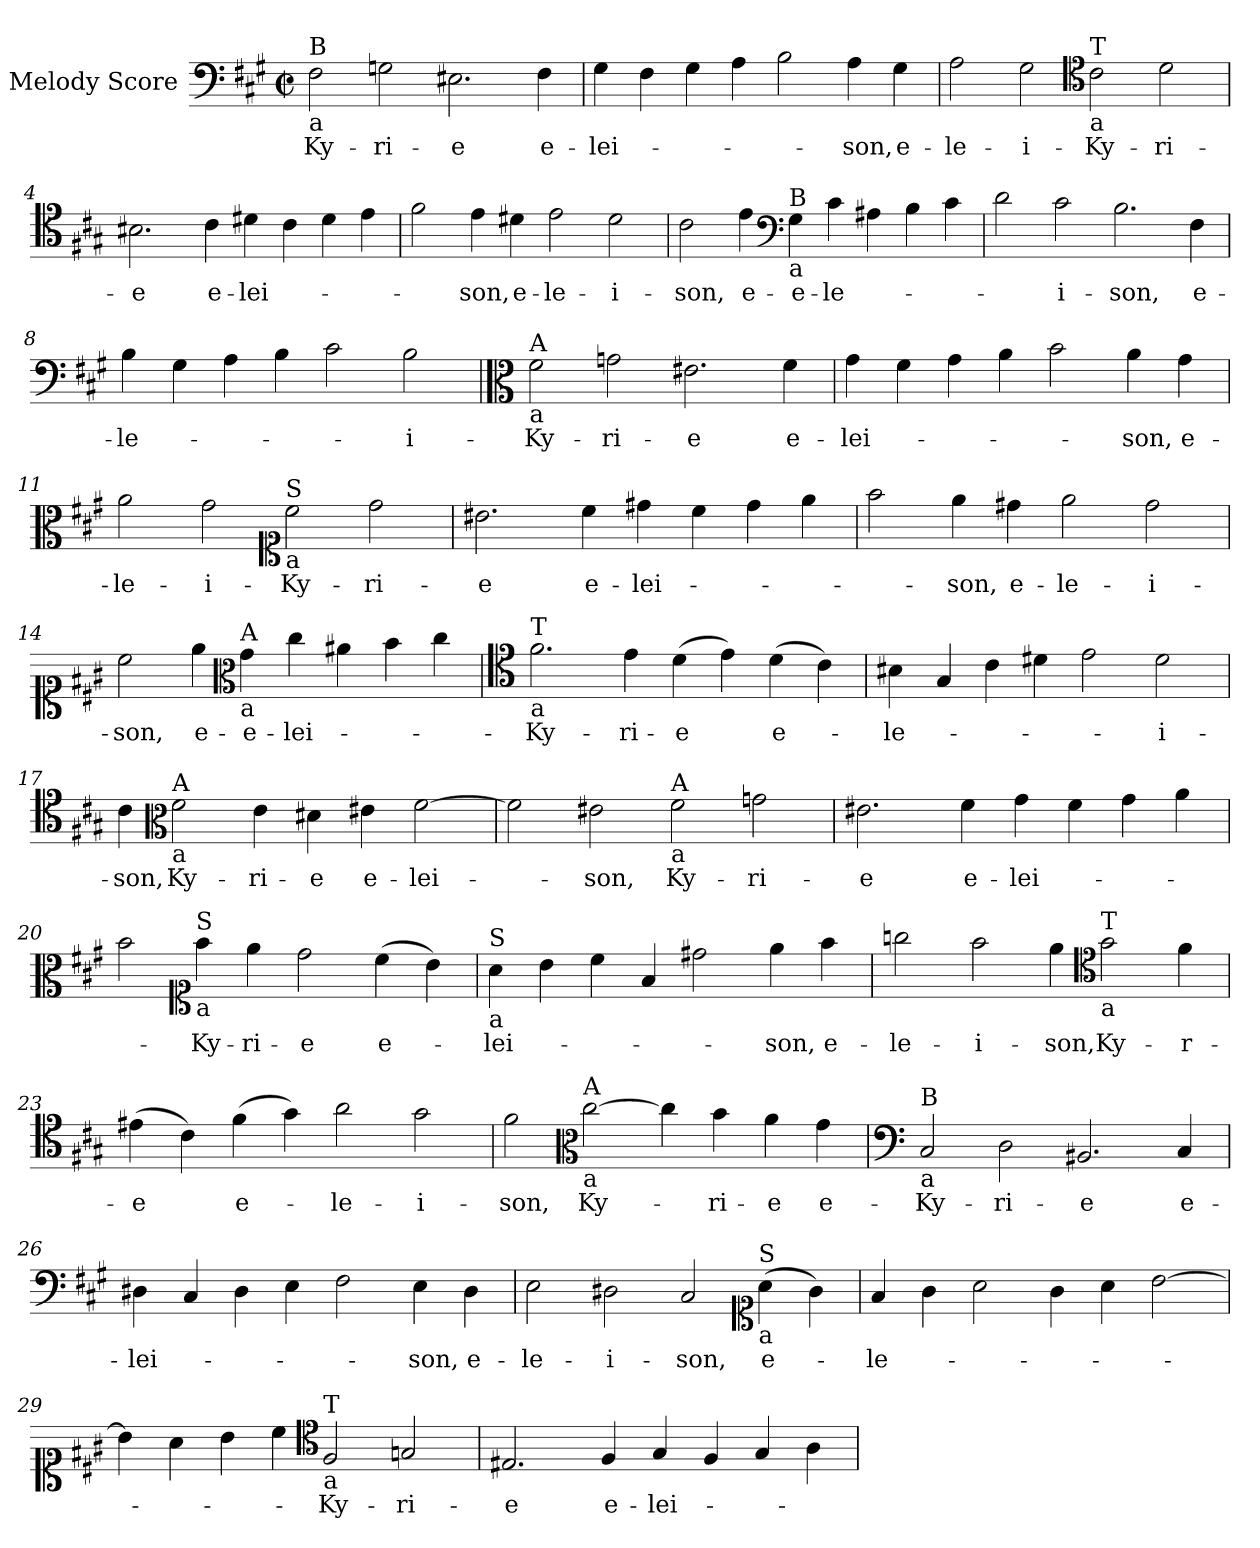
**kern	**text
*part1	*part1
*staff1	*staff1
*I"Melody Score	*
*clefF4	*
*k[f#c#g#]	*
*M4/2	*
*met(c|)	*
*MM172	*
=1	=1
!LO:TX:a:t=B	!
!LO:TX:b:t=a	!
!	!LO:LY:b
2F#\	Ky-
!	!LO:LY:b
2Gn\	-ri-
!	!LO:LY:b
2.E#X\	-e
!	!LO:LY:b
4F#\	e-
=2	=2
!	!LO:LY:b
4G#\	-lei-
4F#\	.
4G#\	.
4A\	.
2B\	.
!	!LO:LY:b
4A\	-son,
!	!LO:LY:b
4G#\	e-
=3	=3
!	!LO:LY:b
2A\	-le-
!	!LO:LY:b
2G#\	-i-
*clefC4	*
!LO:TX:a:t=T	!
!LO:TX:b:t=a	!
!	!LO:LY:b
2c#\	Ky-
!	!LO:LY:b
2d\	-ri-
=4	=4
!	!LO:LY:b
2.B#X\	-e
!	!LO:LY:b
4c#\	e-
!	!LO:LY:b
4d#X\	-lei-
4c#\	.
4d#\	.
4e\	.
=5	=5
2f#\	.
!	!LO:LY:b
4e\	-son,
!	!LO:LY:b
4d#X\	e-
!	!LO:LY:b
2e\	-le-
!	!LO:LY:b
2d#\	-i-
=6	=6
!	!LO:LY:b
2c#\	-son,
!	!LO:LY:b
4e	e-
*clefF4	*
!LO:TX:a:t=B	!
!LO:TX:b:t=a	!
!	!LO:LY:b
4G#\	e-
!	!LO:LY:b
4c#\	-le-
4A#X\	.
4B\	.
4c#\	.
=7	=7
2d\	.
!	!LO:LY:b
2c#\	-i-
!	!LO:LY:b
2.B\	-son,
!	!LO:LY:b
4F#\	e-
=8	=8
!	!LO:LY:b
4B\	-le-
4G#\	.
4A\	.
4B\	.
2c#\	.
!	!LO:LY:b
2B\	-i-
=9	=9
*clefC3	*
!LO:TX:a:t=A	!
!LO:TX:b:t=a	!
!	!LO:LY:b
2f#\	Ky-
!	!LO:LY:b
2gn\	-ri-
!	!LO:LY:b
2.e#X\	-e
!	!LO:LY:b
4f#\	e-
=10	=10
!	!LO:LY:b
4g#\	-lei-
4f#\	.
4g#\	.
4a\	.
2b\	.
!	!LO:LY:b
4a\	-son,
!	!LO:LY:b
4g#\	e-
=11	=11
!	!LO:LY:b
2a\	-le-
!	!LO:LY:b
2g#\	-i-
*clefC1	*
!LO:TX:a:t=S	!
!LO:TX:b:t=a	!
!	!LO:LY:b
2cc#\	Ky-
!	!LO:LY:b
2dd\	-ri-
=12	=12
!	!LO:LY:b
2.b#X\	-e
!	!LO:LY:b
4cc#\	e-
!	!LO:LY:b
4dd#X\	-lei-
4cc#\	.
4dd#\	.
4ee\	.
=13	=13
2ff#\	.
!	!LO:LY:b
4ee\	-son,
!	!LO:LY:b
4dd#X\	e-
!	!LO:LY:b
2ee\	-le-
!	!LO:LY:b
2dd#\	-i-
=14	=14
!	!LO:LY:b
2cc#\	-son,
!	!LO:LY:b
4ee	e-
*clefC3	*
!LO:TX:a:t=A	!
!LO:TX:b:t=a	!
!	!LO:LY:b
4g#\	e-
!	!LO:LY:b
4cc#\	-lei-
4a#X\	.
4b\	.
4cc#\	.
=15	=15
*clefC4	*
!LO:TX:a:t=T	!
!LO:TX:b:t=a	!
!	!LO:LY:b
2.f#\	Ky-
!	!LO:LY:b
4e\	-ri-
!	!LO:LY:b
(4d\	-e
4e\)	.
!	!LO:LY:b
(4d\	e-
4c#\)	.
=16	=16
!	!LO:LY:b
4B#X\	-le-
4G#/	.
4c#\	.
4d#X\	.
2e\	.
!	!LO:LY:b
2d#\	-i-
=17	=17
!	!LO:LY:b
4c#\	-son,
*clefC3	*
!LO:TX:a:t=A	!
!LO:TX:b:t=a	!
!	!LO:LY:b
2f#\	Ky-
!	!LO:LY:b
4e\	-ri-
!	!LO:LY:b
4d#X\	-e
!	!LO:LY:b
4e#X\	e-
!	!LO:LY:b
[2f#\	-lei-
=18	=18
2f#\]	.
!	!LO:LY:b
2e#X\	-son,
!LO:TX:a:t=A	!
!LO:TX:b:t=a	!
!	!LO:LY:b
2f#\	Ky-
!	!LO:LY:b
2gn\	-ri-
=19	=19
!	!LO:LY:b
2.e#X\	-e
!	!LO:LY:b
4f#\	e-
!	!LO:LY:b
4g#\	-lei-
4f#\	.
4g#\	.
4a\	.
=20	=20
2b\	.
*clefC1	*
!LO:TX:a:t=S	!
!LO:TX:b:t=a	!
!	!LO:LY:b
4ff#\	Ky-
!	!LO:LY:b
4ee\	-ri-
!	!LO:LY:b
2dd\	-e
!	!LO:LY:b
(4cc#\	e-
4b\)	.
=21	=21
!LO:TX:a:t=S	!
!LO:TX:b:t=a	!
!	!LO:LY:b
4a\	-lei-
4b\	.
4cc#\	.
4f#/	.
2dd#X\	.
!	!LO:LY:b
4ee\	-son,
!	!LO:LY:b
4ff#\	e-
=22	=22
!	!LO:LY:b
2ggn\	-le-
!	!LO:LY:b
2ff#\	-i-
!	!LO:LY:b
4ee\	-son,
*clefC4	*
!LO:TX:a:t=T	!
!LO:TX:b:t=a	!
!	!LO:LY:b
2g#\	Ky-
!	!LO:LY:b
4f#\	-r-
=23	=23
!	!LO:LY:b
(4e#X\	-e
4c#\)	.
!	!LO:LY:b
(4f#\	e-
4g#\)	.
!	!LO:LY:b
2a\	-le-
!	!LO:LY:b
2g#\	-i-
=24	=24
!	!LO:LY:b
2f#\	-son,
*clefC3	*
!LO:TX:a:t=A	!
!LO:TX:b:t=a	!
!	!LO:LY:b
[2cc#\	Ky-
4cc#\]	.
!	!LO:LY:b
4b\	-ri-
!	!LO:LY:b
4a\	-e
!	!LO:LY:b
4g#\	e-
=25	=25
*clefF4	*
!LO:TX:a:t=B	!
!LO:TX:b:t=a	!
!	!LO:LY:b
2C#/	Ky-
!	!LO:LY:b
2D\	-ri-
!	!LO:LY:b
2.BB#X/	-e
!	!LO:LY:b
4C#/	e-
=26	=26
!	!LO:LY:b
4D#X\	-lei-
4C#/	.
4D#\	.
4E\	.
2F#\	.
!	!LO:LY:b
4E\	-son,
!	!LO:LY:b
4D#\	e-
=27	=27
!	!LO:LY:b
2E\	-le-
!	!LO:LY:b
2D#X\	-i-
!	!LO:LY:b
2C#/	-son,
*clefC1	*
!LO:TX:a:t=S	!
!LO:TX:b:t=a	!
!	!LO:LY:b
(4a\	e-
4g#\)	.
=28	=28
!	!LO:LY:b
4f#/	-le-
4g#\	.
2a\	.
4g#\	.
4a\	.
[2b\	.
=29	=29
4b\]	.
4a\	.
4b\	.
4cc#\	.
*clefC4	*
!LO:TX:a:t=T	!
!LO:TX:b:t=a	!
!	!LO:LY:b
2F#/	Ky-
!	!LO:LY:b
2Gn/	-ri-
=30	=30
!	!LO:LY:b
2.E#X/	-e
!	!LO:LY:b
4F#/	e-
!	!LO:LY:b
4G#/	-lei-
4F#/	.
4G#/	.
4A\	.
=	=
*-	*-
